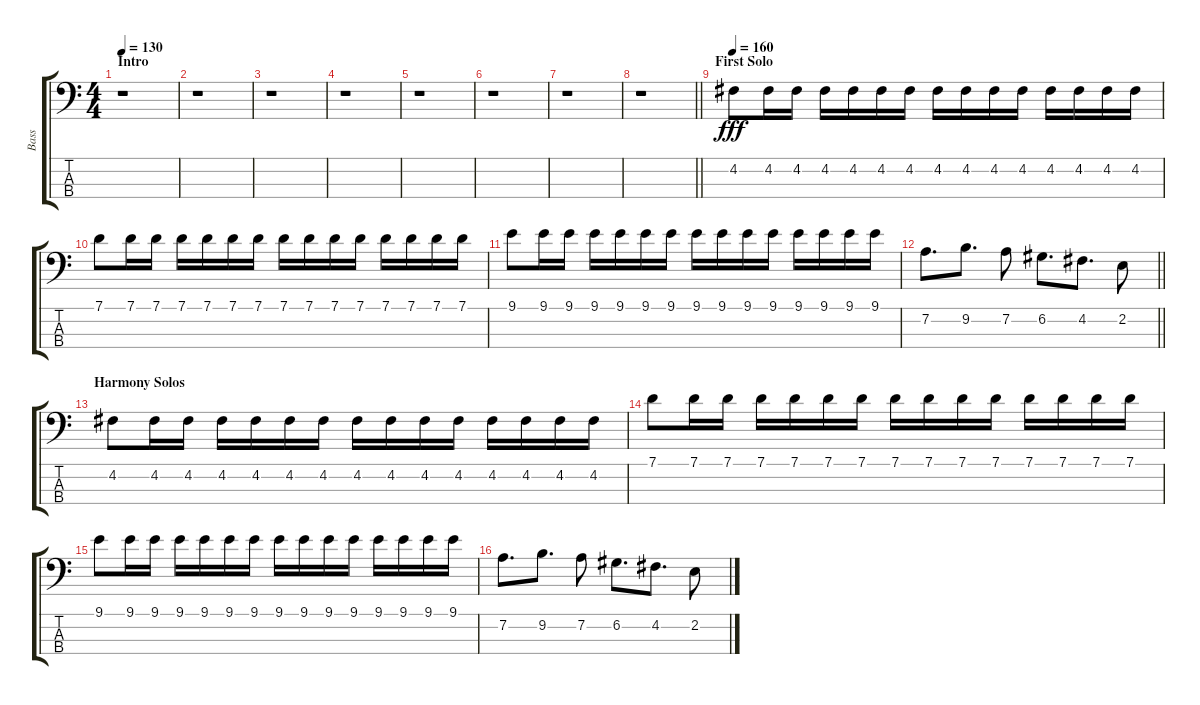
\track ("Bass" "Bass") {instrument electricbasspick}
\staff {score tabs}
\tuning (G2 D2 A1 E1) {hide}
\ts (4 4)
\section ("" "Intro")
\tempo 130
\clef f4
\ks c
r.1{dy fff instrument electricbasspick} |
r.1 |
r.1 |
r.1 |
r.1 |
r.1 |
r.1 |
\barLineRight lightlight
r.1 |
\section ("" "First Solo")
\tempo 160
4.2.8 4.2.16 4.2.16 4.2.16 4.2.16 4.2.16 4.2.16 4.2.16 4.2.16 4.2.16 4.2.16 4.2.16 4.2.16 4.2.16 4.2.16 |
7.1.8 7.1.16 7.1.16 7.1.16 7.1.16 7.1.16 7.1.16 7.1.16 7.1.16 7.1.16 7.1.16 7.1.16 7.1.16 7.1.16 7.1.16 |
9.1.8 9.1.16 9.1.16 9.1.16 9.1.16 9.1.16 9.1.16 9.1.16 9.1.16 9.1.16 9.1.16 9.1.16 9.1.16 9.1.16 9.1.16 |
\barLineRight lightlight
7.2.8{d} 9.2.8{d} 7.2.8 6.2.8{d} 4.2.8{d} 2.2.8 |
\section ("" "Harmony Solos")
4.2.8 4.2.16 4.2.16 4.2.16 4.2.16 4.2.16 4.2.16 4.2.16 4.2.16 4.2.16 4.2.16 4.2.16 4.2.16 4.2.16 4.2.16 |
7.1.8 7.1.16 7.1.16 7.1.16 7.1.16 7.1.16 7.1.16 7.1.16 7.1.16 7.1.16 7.1.16 7.1.16 7.1.16 7.1.16 7.1.16 |
9.1.8 9.1.16 9.1.16 9.1.16 9.1.16 9.1.16 9.1.16 9.1.16 9.1.16 9.1.16 9.1.16 9.1.16 9.1.16 9.1.16 9.1.16 |
7.2.8{d} 9.2.8{d} 7.2.8 6.2.8{d} 4.2.8{d} 2.2.8
